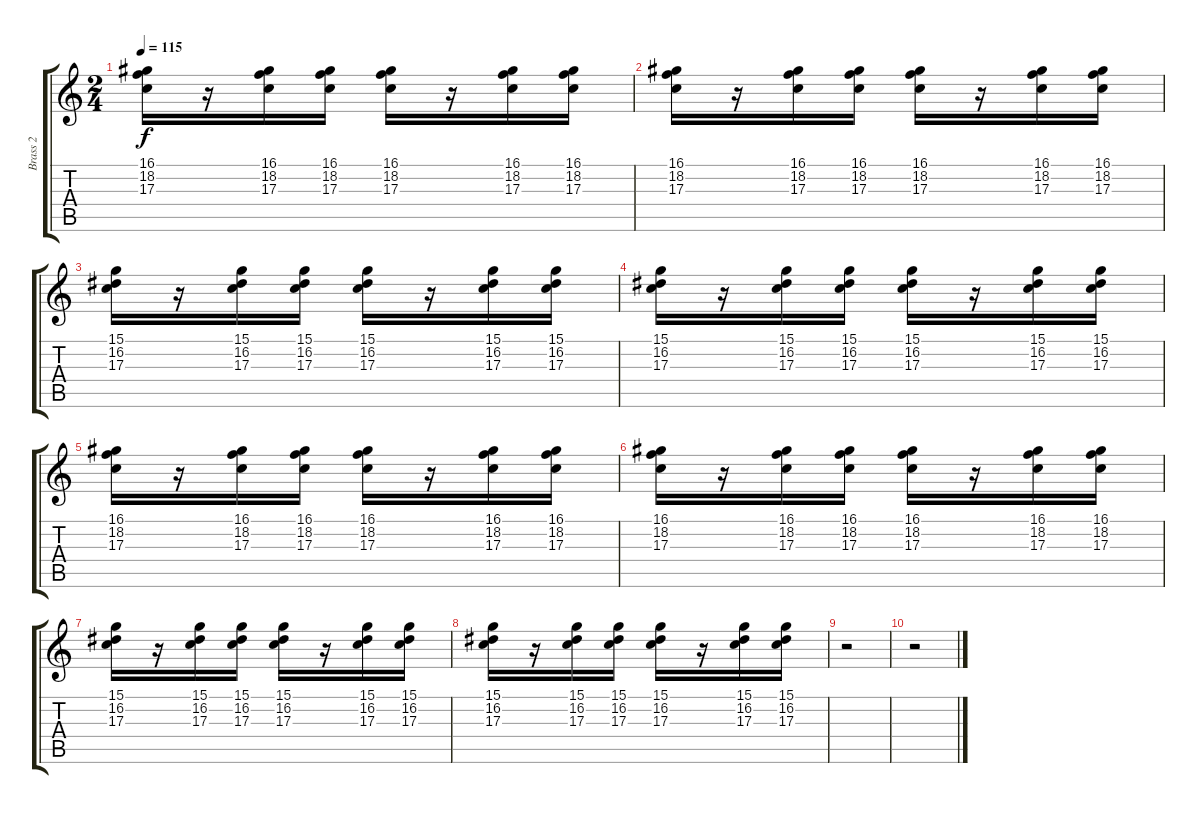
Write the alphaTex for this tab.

\track ("Brass 2" "Brass 2") {instrument synthbrass1}
\staff {score tabs}
\tuning (E4 B3 G3 D3 A2 E2) {hide}
\ts (2 4)
\tempo 115
\clef g2
\ks c
(16.1 18.2 17.3).16{dy f} r.16 (16.1 18.2 17.3).16 (16.1 18.2 17.3).16 (16.1 18.2 17.3).16 r.16 (16.1 18.2 17.3).16 (16.1 18.2 17.3).16 |
(16.1 18.2 17.3).16 r.16 (16.1 18.2 17.3).16 (16.1 18.2 17.3).16 (16.1 18.2 17.3).16 r.16 (16.1 18.2 17.3).16 (16.1 18.2 17.3).16 |
(15.1 16.2 17.3).16 r.16 (15.1 16.2 17.3).16 (15.1 16.2 17.3).16 (15.1 16.2 17.3).16 r.16 (15.1 16.2 17.3).16 (15.1 16.2 17.3).16 |
(15.1 16.2 17.3).16 r.16 (15.1 16.2 17.3).16 (15.1 16.2 17.3).16 (15.1 16.2 17.3).16 r.16 (15.1 16.2 17.3).16 (15.1 16.2 17.3).16 |
(16.1 18.2 17.3).16 r.16 (16.1 18.2 17.3).16 (16.1 18.2 17.3).16 (16.1 18.2 17.3).16 r.16 (16.1 18.2 17.3).16 (16.1 18.2 17.3).16 |
(16.1 18.2 17.3).16 r.16 (16.1 18.2 17.3).16 (16.1 18.2 17.3).16 (16.1 18.2 17.3).16 r.16 (16.1 18.2 17.3).16 (16.1 18.2 17.3).16 |
(15.1 16.2 17.3).16 r.16 (15.1 16.2 17.3).16 (15.1 16.2 17.3).16 (15.1 16.2 17.3).16 r.16 (15.1 16.2 17.3).16 (15.1 16.2 17.3).16 |
(15.1 16.2 17.3).16 r.16 (15.1 16.2 17.3).16 (15.1 16.2 17.3).16 (15.1 16.2 17.3).16 r.16 (15.1 16.2 17.3).16 (15.1 16.2 17.3).16 |
r.2 |
r.2
